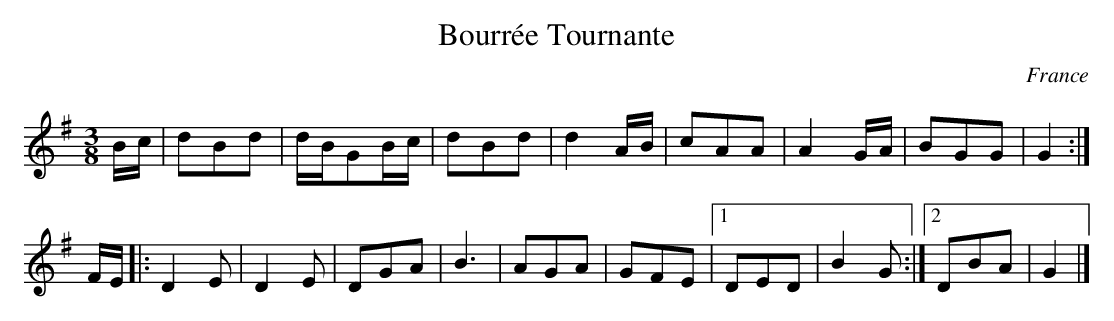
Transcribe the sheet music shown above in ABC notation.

X:1
T:Bourrée Tournante
L:1/8
M:3/8
O:France
K:G major
B/c/| dBd| d/B/GB/c/| dBd| d2A/B/| cAA| A2G/A/| BGG |G2 :|
F/E/|: D2E| D2E| DGA| B3| AGA| GFE|1 DED| B2G :|2 DBA| G2|]
